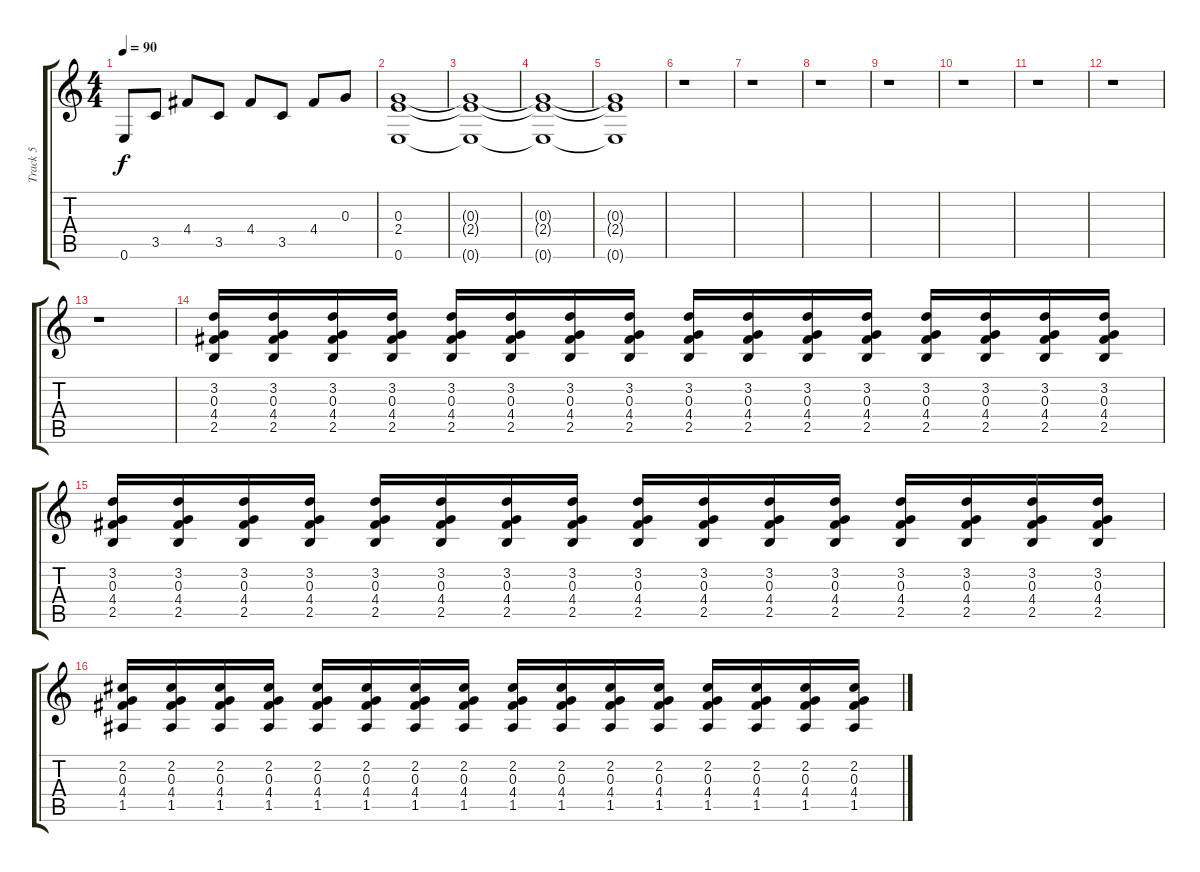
\track ("Track 5" "Track 5") {instrument overdrivenguitar}
\staff {score tabs}
\tuning (E4 B3 G3 D3 A2 E2) {hide}
\ts (4 4)
\tempo 90
\clef g2
\ks c
0.6.8{dy f} 3.5.8 4.4.8 3.5.8 4.4.8 3.5.8 4.4.8 0.3.8 |
(0.3 2.4 0.6).1 |
(0.3{t} 2.4{t} 0.6{t}).1 |
(0.3{t} 2.4{t} 0.6{t}).1 |
(0.3{t} 2.4{t} 0.6{t}).1 |
r.1 |
r.1 |
r.1 |
r.1 |
r.1 |
r.1 |
r.1 |
r.1 |
(3.2 0.3 4.4 2.5).16 (3.2 0.3 4.4 2.5).16 (3.2 0.3 4.4 2.5).16 (3.2 0.3 4.4 2.5).16 (3.2 0.3 4.4 2.5).16 (3.2 0.3 4.4 2.5).16 (3.2 0.3 4.4 2.5).16 (3.2 0.3 4.4 2.5).16 (3.2 0.3 4.4 2.5).16 (3.2 0.3 4.4 2.5).16 (3.2 0.3 4.4 2.5).16 (3.2 0.3 4.4 2.5).16 (3.2 0.3 4.4 2.5).16 (3.2 0.3 4.4 2.5).16 (3.2 0.3 4.4 2.5).16 (3.2 0.3 4.4 2.5).16 |
(3.2 0.3 4.4 2.5).16 (3.2 0.3 4.4 2.5).16 (3.2 0.3 4.4 2.5).16 (3.2 0.3 4.4 2.5).16 (3.2 0.3 4.4 2.5).16 (3.2 0.3 4.4 2.5).16 (3.2 0.3 4.4 2.5).16 (3.2 0.3 4.4 2.5).16 (3.2 0.3 4.4 2.5).16 (3.2 0.3 4.4 2.5).16 (3.2 0.3 4.4 2.5).16 (3.2 0.3 4.4 2.5).16 (3.2 0.3 4.4 2.5).16 (3.2 0.3 4.4 2.5).16 (3.2 0.3 4.4 2.5).16 (3.2 0.3 4.4 2.5).16 |
(2.2 0.3 4.4 1.5).16 (2.2 0.3 4.4 1.5).16 (2.2 0.3 4.4 1.5).16 (2.2 0.3 4.4 1.5).16 (2.2 0.3 4.4 1.5).16 (2.2 0.3 4.4 1.5).16 (2.2 0.3 4.4 1.5).16 (2.2 0.3 4.4 1.5).16 (2.2 0.3 4.4 1.5).16 (2.2 0.3 4.4 1.5).16 (2.2 0.3 4.4 1.5).16 (2.2 0.3 4.4 1.5).16 (2.2 0.3 4.4 1.5).16 (2.2 0.3 4.4 1.5).16 (2.2 0.3 4.4 1.5).16 (2.2 0.3 4.4 1.5).16
